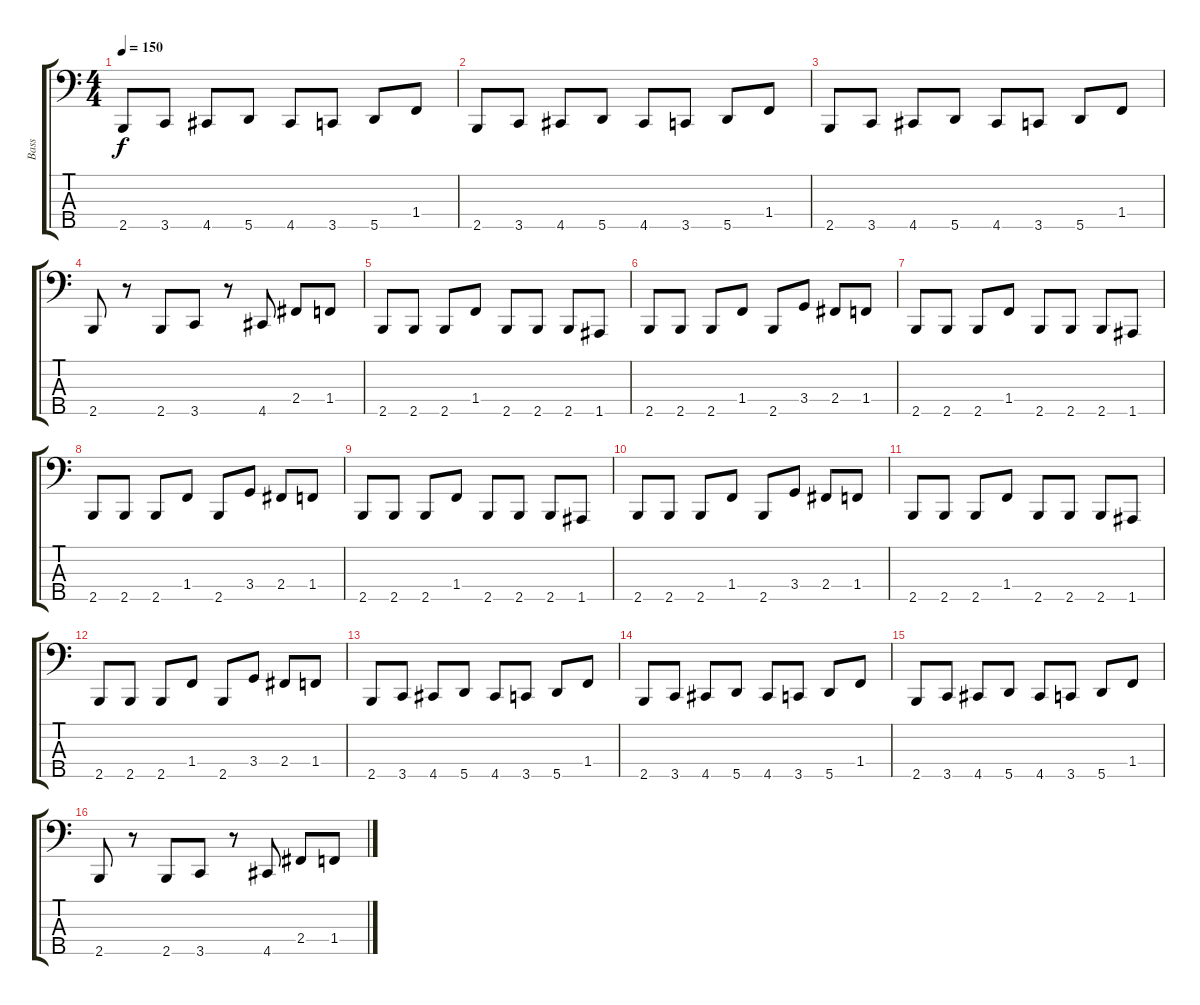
\track ("Bass" "Bass") {instrument electricbasspick}
\staff {score tabs}
\tuning (G2 D2 A1 E1 A0) {hide}
\ts (4 4)
\tempo 150
\clef f4
\ks c
2.5.8{dy f} 3.5.8 4.5.8 5.5.8 4.5.8 3.5.8 5.5.8 1.4.8 |
2.5.8 3.5.8 4.5.8 5.5.8 4.5.8 3.5.8 5.5.8 1.4.8 |
2.5.8 3.5.8 4.5.8 5.5.8 4.5.8 3.5.8 5.5.8 1.4.8 |
2.5.8 r.8 2.5.8 3.5.8 r.8 4.5.8 2.4.8 1.4.8 |
2.5.8 2.5.8 2.5.8 1.4.8 2.5.8 2.5.8 2.5.8 1.5.8 |
2.5.8 2.5.8 2.5.8 1.4.8 2.5.8 3.4.8 2.4.8 1.4.8 |
2.5.8 2.5.8 2.5.8 1.4.8 2.5.8 2.5.8 2.5.8 1.5.8 |
2.5.8 2.5.8 2.5.8 1.4.8 2.5.8 3.4.8 2.4.8 1.4.8 |
2.5.8 2.5.8 2.5.8 1.4.8 2.5.8 2.5.8 2.5.8 1.5.8 |
2.5.8 2.5.8 2.5.8 1.4.8 2.5.8 3.4.8 2.4.8 1.4.8 |
2.5.8 2.5.8 2.5.8 1.4.8 2.5.8 2.5.8 2.5.8 1.5.8 |
2.5.8 2.5.8 2.5.8 1.4.8 2.5.8 3.4.8 2.4.8 1.4.8 |
2.5.8 3.5.8 4.5.8 5.5.8 4.5.8 3.5.8 5.5.8 1.4.8 |
2.5.8 3.5.8 4.5.8 5.5.8 4.5.8 3.5.8 5.5.8 1.4.8 |
2.5.8 3.5.8 4.5.8 5.5.8 4.5.8 3.5.8 5.5.8 1.4.8 |
2.5.8 r.8 2.5.8 3.5.8 r.8 4.5.8 2.4.8 1.4.8
